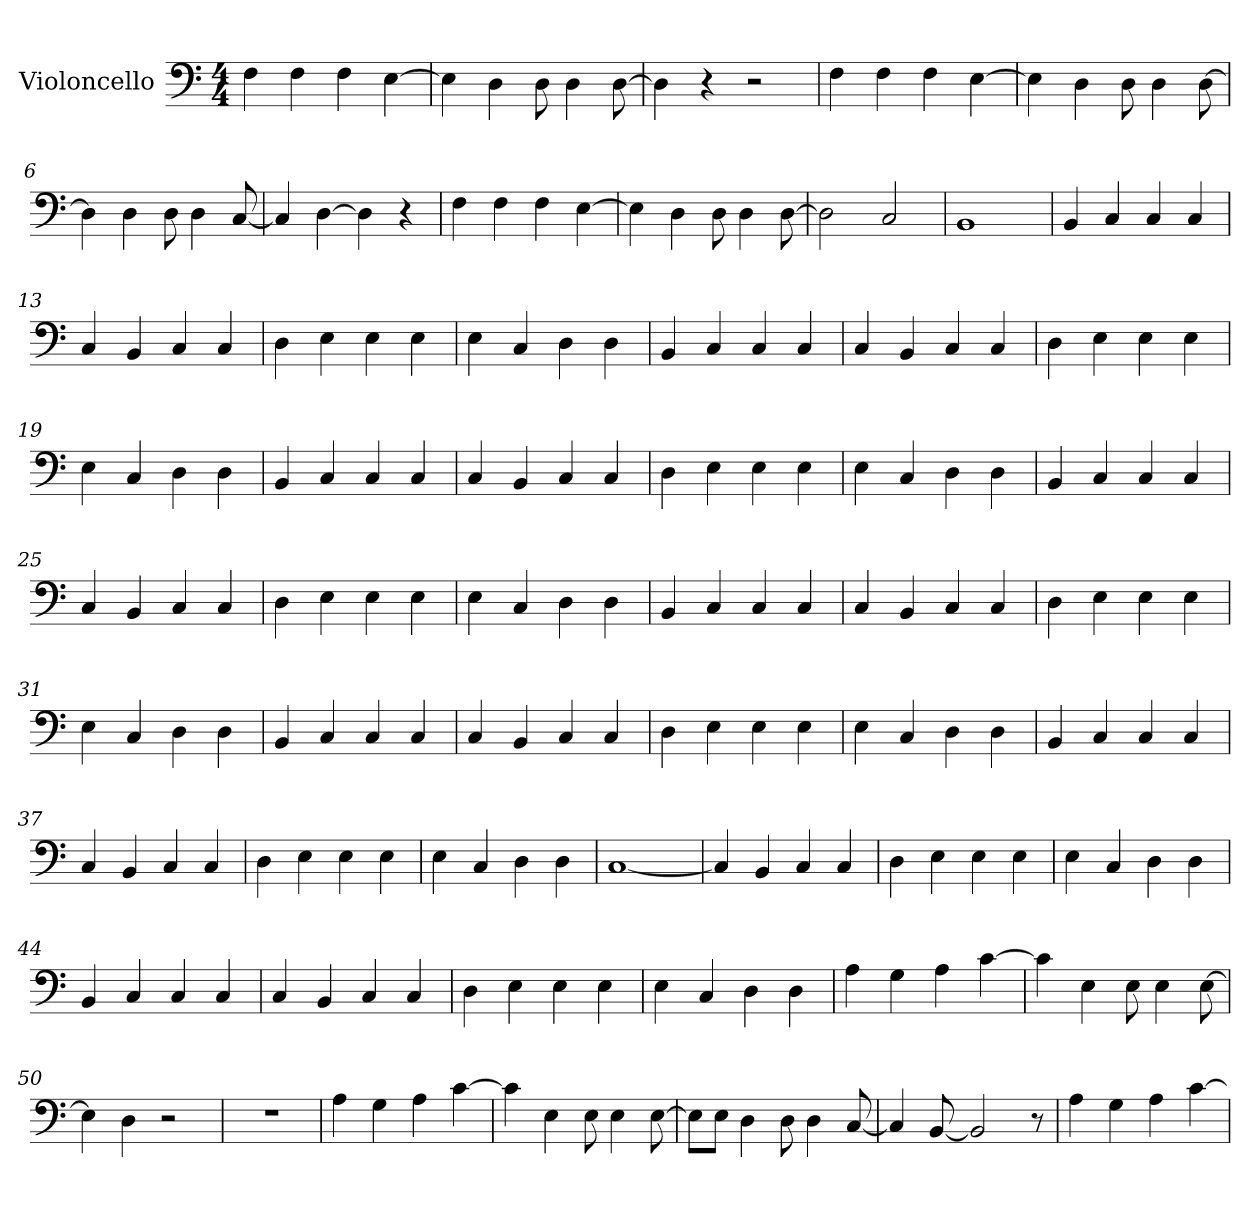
**kern
*part1
*staff1
*I"Violoncello
*I'Vc.
*clefF4
*k[]
*M4/4
*MM176
=1
4F\
4F\
4F\
[4E\
=2
4E\]
4D\
8D\
4D\
[8D\
=3
4D\]
4r
2r
=4
4F\
4F\
4F\
[4E\
=5
4E\]
4D\
8D\
4D\
[8D\
=6
4D\]
4D\
8D\
4D\
[8C/
=7
4C/]
[4D\
4D\]
4r
=8
4F\
4F\
4F\
[4E\
=9
4E\]
4D\
8D\
4D\
[8D\
=10
2D\]
2C/
!!LO:LB:g=z
=11
1BB
=12
4BB/
4C/
4C/
4C/
=13
4C/
4BB/
4C/
4C/
=14
4D\
4E\
4E\
4E\
=15
4E\
4C/
4D\
4D\
=16
4BB/
4C/
4C/
4C/
=17
4C/
4BB/
4C/
4C/
=18
4D\
4E\
4E\
4E\
=19
4E\
4C/
4D\
4D\
=20
4BB/
4C/
4C/
4C/
=21
4C/
4BB/
4C/
4C/
!!LO:LB:g=z
=22
4D\
4E\
4E\
4E\
=23
4E\
4C/
4D\
4D\
=24
4BB/
4C/
4C/
4C/
=25
4C/
4BB/
4C/
4C/
=26
4D\
4E\
4E\
4E\
=27
4E\
4C/
4D\
4D\
=28
4BB/
4C/
4C/
4C/
=29
4C/
4BB/
4C/
4C/
=30
4D\
4E\
4E\
4E\
=31
4E\
4C/
4D\
4D\
!!LO:LB:g=z
=32
4BB/
4C/
4C/
4C/
=33
4C/
4BB/
4C/
4C/
=34
4D\
4E\
4E\
4E\
=35
4E\
4C/
4D\
4D\
=36
4BB/
4C/
4C/
4C/
=37
4C/
4BB/
4C/
4C/
=38
4D\
4E\
4E\
4E\
=39
4E\
4C/
4D\
4D\
=40
[1C
=41
4C/]
4BB/
4C/
4C/
=42
4D\
4E\
4E\
4E\
!!LO:LB:g=z
=43
4E\
4C/
4D\
4D\
=44
4BB/
4C/
4C/
4C/
=45
4C/
4BB/
4C/
4C/
=46
4D\
4E\
4E\
4E\
=47
4E\
4C/
4D\
4D\
=48
4A\
4G\
4A\
[4c\
=49
4c\]
4E\
8E\
4E\
[8E\
=50
4E\]
4D\
2r
=51
1r
=52
4A\
4G\
4A\
[4c\
=53
4c\]
4E\
8E\
4E\
[8E\
!!LO:LB:g=z
=54
8E\L]
8E\J
4D\
8D\
4D\
[8C/
=55
4C/]
[8BB/
2BB/]
8r
=56
4A\
4G\
4A\
[4c\
=
*-
